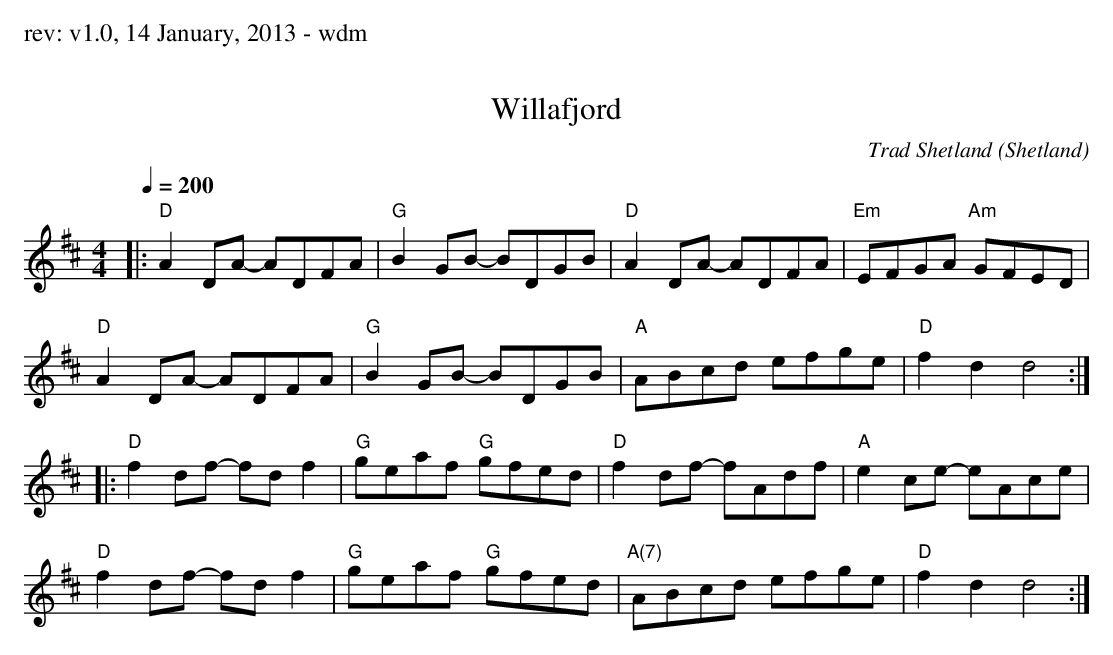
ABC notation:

X:1
T:Willafjord
M:4/4
L:1/8
Q:1/4=200
C:Trad Shetland
O:Shetland
K:D
|:"D"A2 DA- ADFA|"G"B2 GB- BDGB|"D"A2 DA- ADFA|"Em"EFGA "Am"GFED|
"D"A2 DA- ADFA|"G"B2 GB- BDGB|"A"ABcd efge|"D"f2 d2 d4:|
|:"D"f2 df- fd f2|"G"geaf "G"gfed|"D"f2 df- fAdf|"A"e2 ce- eAce|
"D"f2 df- fd f2|"G"geaf "G"gfed|"A(7)"ABcd efge|"D"f2 d2 d4:|
